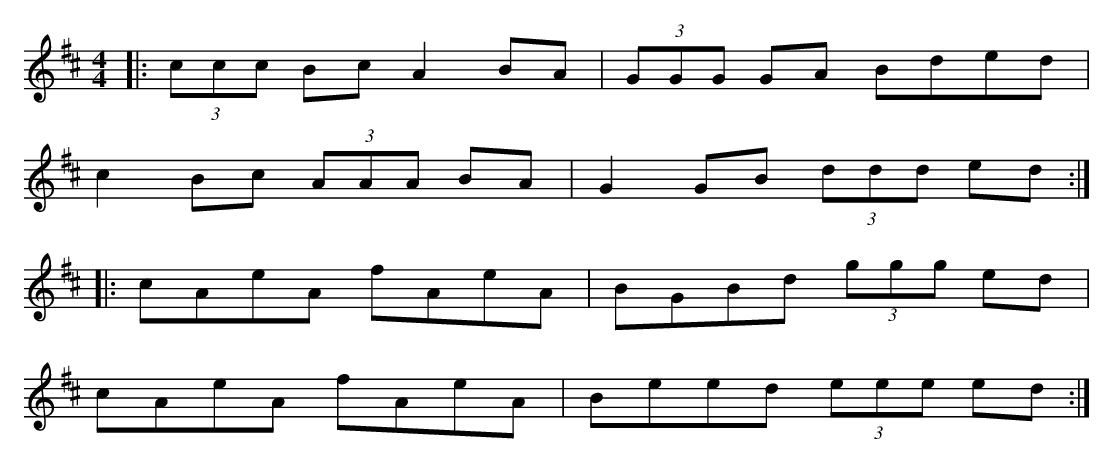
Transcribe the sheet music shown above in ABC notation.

X:1
M:4/4
K:Amix
|:(3ccc Bc A2 BA|(3GGG GA Bded|
c2 Bc (3AAA BA|G2 GB (3ddd ed:|
|:cAeA fAeA|BGBd (3ggg ed|
cAeA fAeA|Beed (3eee ed:|
